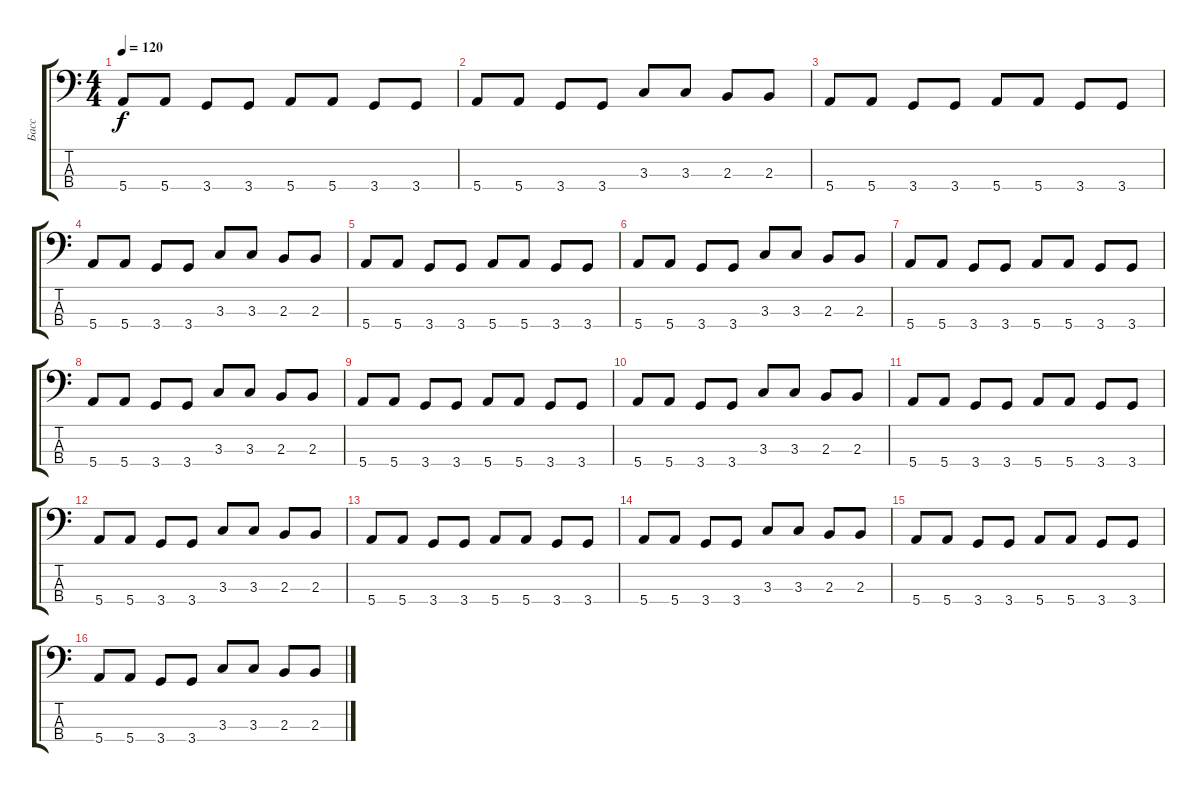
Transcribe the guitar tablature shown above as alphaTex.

\track ("Басс" "Басс") {instrument electricbassfinger}
\staff {score tabs}
\tuning (G2 D2 A1 E1) {hide}
\ts (4 4)
\tempo 120
\clef f4
\ks c
5.4.8{dy f} 5.4.8 3.4.8 3.4.8 5.4.8 5.4.8 3.4.8 3.4.8 |
5.4.8 5.4.8 3.4.8 3.4.8 3.3.8 3.3.8 2.3.8 2.3.8 |
5.4.8 5.4.8 3.4.8 3.4.8 5.4.8 5.4.8 3.4.8 3.4.8 |
5.4.8 5.4.8 3.4.8 3.4.8 3.3.8 3.3.8 2.3.8 2.3.8 |
5.4.8 5.4.8 3.4.8 3.4.8 5.4.8 5.4.8 3.4.8 3.4.8 |
5.4.8 5.4.8 3.4.8 3.4.8 3.3.8 3.3.8 2.3.8 2.3.8 |
5.4.8 5.4.8 3.4.8 3.4.8 5.4.8 5.4.8 3.4.8 3.4.8 |
5.4.8 5.4.8 3.4.8 3.4.8 3.3.8 3.3.8 2.3.8 2.3.8 |
5.4.8 5.4.8 3.4.8 3.4.8 5.4.8 5.4.8 3.4.8 3.4.8 |
5.4.8 5.4.8 3.4.8 3.4.8 3.3.8 3.3.8 2.3.8 2.3.8 |
5.4.8 5.4.8 3.4.8 3.4.8 5.4.8 5.4.8 3.4.8 3.4.8 |
5.4.8 5.4.8 3.4.8 3.4.8 3.3.8 3.3.8 2.3.8 2.3.8 |
5.4.8 5.4.8 3.4.8 3.4.8 5.4.8 5.4.8 3.4.8 3.4.8 |
5.4.8 5.4.8 3.4.8 3.4.8 3.3.8 3.3.8 2.3.8 2.3.8 |
5.4.8 5.4.8 3.4.8 3.4.8 5.4.8 5.4.8 3.4.8 3.4.8 |
5.4.8 5.4.8 3.4.8 3.4.8 3.3.8 3.3.8 2.3.8 2.3.8
